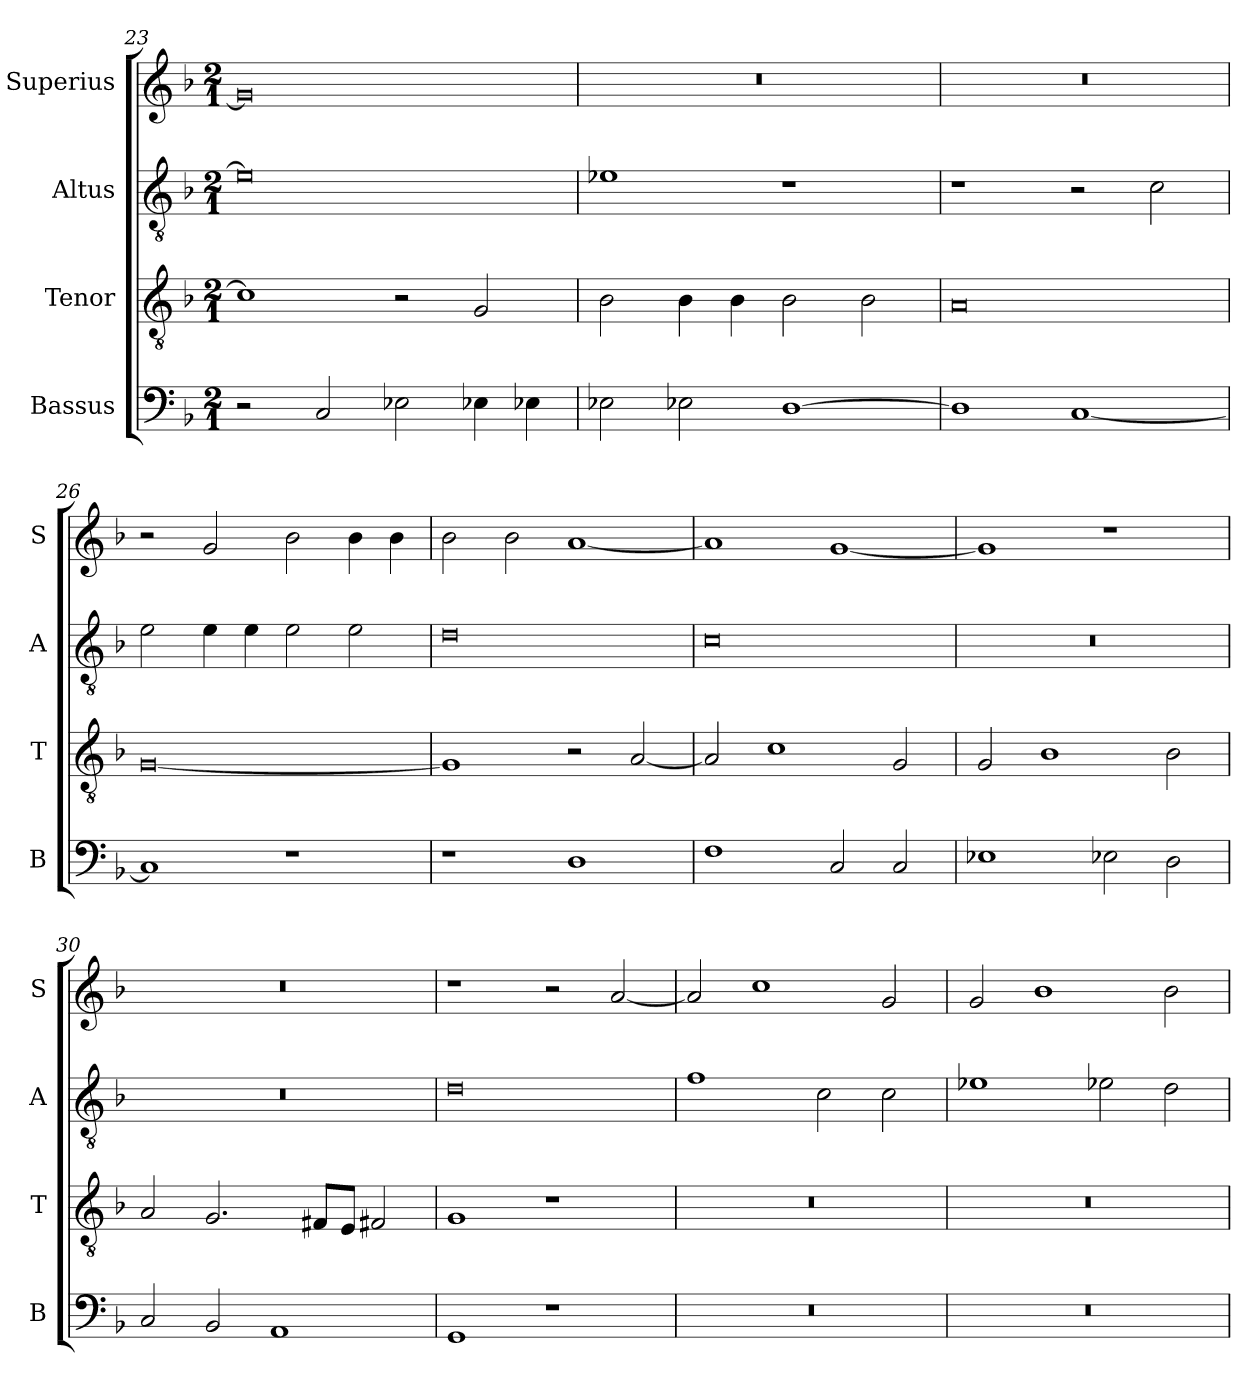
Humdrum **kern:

**kern	**kern	**kern	**kern
*part4	*part3	*part2	*part1
*staff4	*staff3	*staff2	*staff1
*I"Bassus	*I"Tenor	*I"Altus	*I"Superius
*I'B	*I'T	*I'A	*I'S
*clefF4	*clefGv2	*clefGv2	*clefG2
*k[b-]	*k[b-]	*k[b-]	*k[b-]
*F:	*F:	*F:	*F:
*M2/1	*M2/1	*M2/1	*M2/1
=23	=23	=23	=23
2r	1c]	0e-]	0g]
2C	.	.	.
2E-X	2r	.	.
4E-X	2G	.	.
4E-X	.	.	.
=24	=24	=24	=24
2E-X	2B-	1e-X	0r
2E-X	4B-	.	.
.	4B-	.	.
[1D	2B-	1r	.
.	2B-	.	.
=25	=25	=25	=25
1D]	0A	1r	0r
[1C	.	2r	.
.	.	2c	.
=26	=26	=26	=26
1C]	[0G	2e	2r
.	.	4e	2g
.	.	4e	.
1r	.	2e	2b-
.	.	2e	4b-
.	.	.	4b-
=27	=27	=27	=27
1r	1G]	0d	2b-
.	.	.	2b-
1D	2r	.	[1a
.	[2A	.	.
=28	=28	=28	=28
1F	2A]	0c	1a]
.	1c	.	.
2C	.	.	[1g
2C	2G	.	.
=29	=29	=29	=29
1E-X	2G	0r	1g]
.	1B-	.	.
2E-X	.	.	1r
2D	2B-	.	.
=30	=30	=30	=30
2C	2A	0r	0r
2BB-	2.G	.	.
1AA	.	.	.
.	8F#XL	.	.
.	8EJ	.	.
.	2F#X	.	.
=31	=31	=31	=31
1GG	1G	0d	1r
1r	1r	.	2r
.	.	.	[2a
=32	=32	=32	=32
0r	0r	1f	2a]
.	.	.	1cc
.	.	2c	.
.	.	2c	2g
=33	=33	=33	=33
0r	0r	1e-X	2g
.	.	.	1b-
.	.	2e-X	.
.	.	2d	2b-
=	=	=	=
*-	*-	*-	*-
